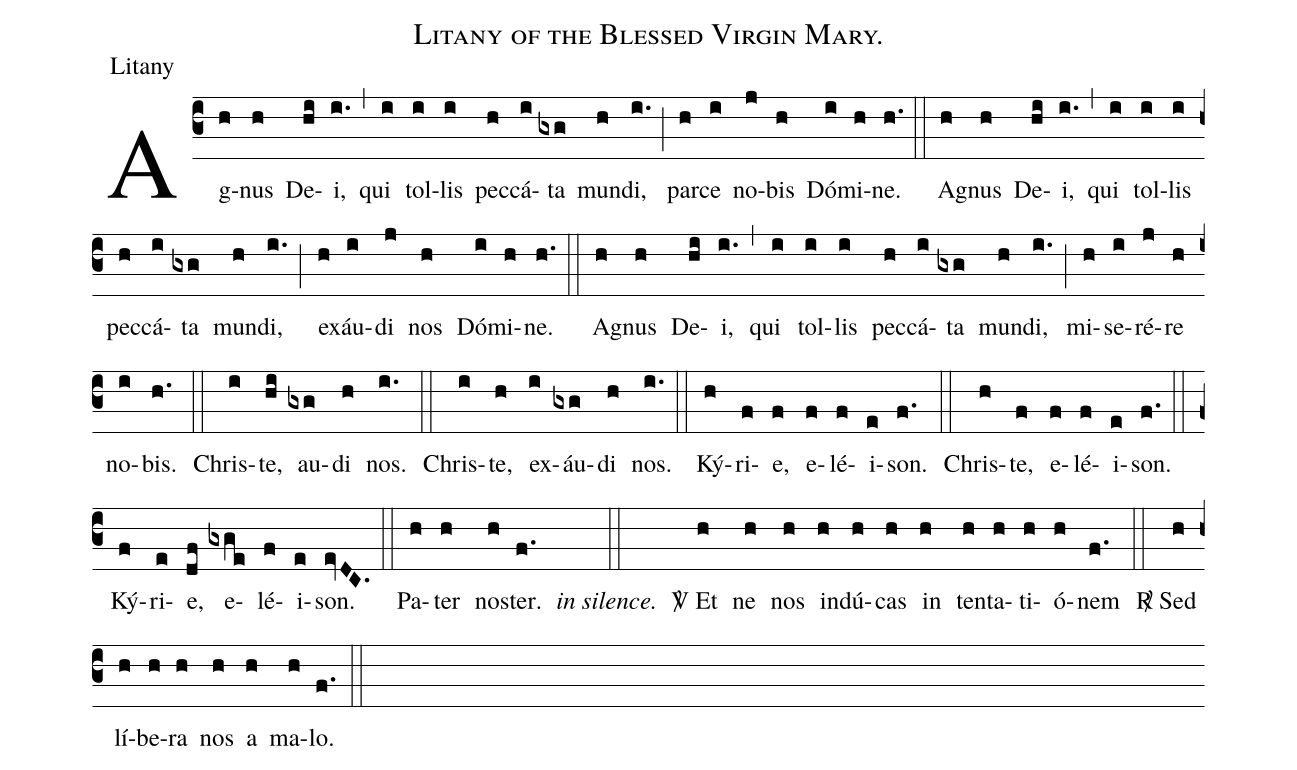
name:Litany of the Blessed Virgin Mary.;
office-part:Litany;
%%
(c3) Ag(h)nus(h) De(hi)i,(i.) (,)
qui(i) tol(i)lis(i) pec(h)cá(i)ta(gxg) mun(h)di,(i.) (;)
par(h)ce(i) no(j)bis(h) Dó(i)mi(h)ne.(h.) (::)
Ag(h)nus(h) De(hi)i,(i.) (,)
qui(i) tol(i)lis(i) pec(h)cá(i)ta(gxg) mun(h)di,(i.) (;)
ex(h)áu(i)di(j) nos(h) Dó(i)mi(h)ne.(h.) (::)
Ag(h)nus(h) De(hi)i,(i.) (,)
qui(i) tol(i)lis(i) pec(h)cá(i)ta(gxg) mun(h)di,(i.) (;)
mi(h)se(i)ré(j)re(h) no(i)bis.(h.) (::)
Chris(i)te,(hi) au(gxg)di(h) nos.(i.) (::)
Chris(i)te,(h) ex(i)áu(gxg)di(h) nos.(i.) (::)
<v>K\'y</v>(h)ri(f)e,(f) e(f)lé(f)i(e)son.(f.) (::)
Chris(h)te,(f) e(f)lé(f)i(e)son.(f.) (::)
<v>K\'y</v>(f)ri(e)e,(df) e(gxge)lé(f)i(e)son.(evDC.) (::)
Pa(h)ter(h) nos(h)ter.(f.) <i>in silence.</i>(::)
<sp>V/</sp> Et(h) ne(h) nos(h) in(h)dú(h)cas(h) in(h)
ten(h)ta(h)ti(h)ó(h)nem(f.) (::)
<sp>R/</sp> Sed(h) lí(h)be(h)ra(h) nos(h) a(h) ma(h)lo.(f.) (::)
